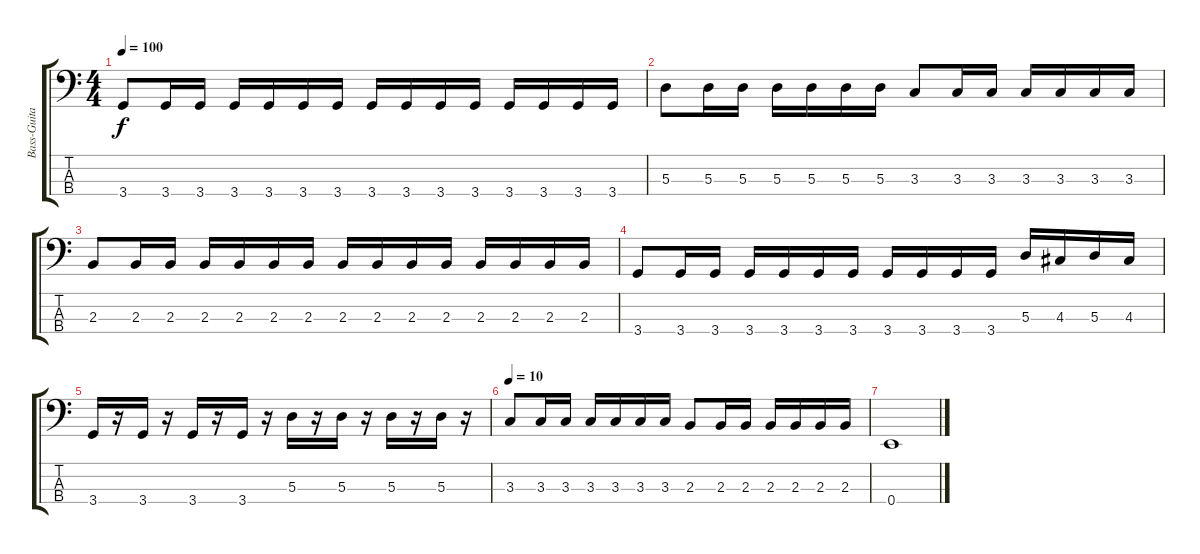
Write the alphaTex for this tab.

\track ("Bass-Guitar" "Bass-Guita") {instrument electricbasspick}
\staff {score tabs}
\tuning (G2 D2 A1 E1) {hide}
\ts (4 4)
\tempo 100
\clef f4
\ks c
3.4.8{dy f} 3.4.16 3.4.16 3.4.16 3.4.16 3.4.16 3.4.16 3.4.16 3.4.16 3.4.16 3.4.16 3.4.16 3.4.16 3.4.16 3.4.16 |
5.3.8 5.3.16 5.3.16 5.3.16 5.3.16 5.3.16 5.3.16 3.3.8 3.3.16 3.3.16 3.3.16 3.3.16 3.3.16 3.3.16 |
2.3.8 2.3.16 2.3.16 2.3.16 2.3.16 2.3.16 2.3.16 2.3.16 2.3.16 2.3.16 2.3.16 2.3.16 2.3.16 2.3.16 2.3.16 |
3.4.8 3.4.16 3.4.16 3.4.16 3.4.16 3.4.16 3.4.16 3.4.16 3.4.16 3.4.16 3.4.16 5.3.16 4.3.16 5.3.16 4.3.16 |
3.4.16 r.16 3.4.16 r.16 3.4.16 r.16 3.4.16 r.16 5.3.16 r.16 5.3.16 r.16 5.3.16 r.16 5.3.16 r.16 |
\tempo 10
3.3.8 3.3.16 3.3.16 3.3.16 3.3.16 3.3.16 3.3.16 2.3.8 2.3.16 2.3.16 2.3.16 2.3.16 2.3.16 2.3.16 |
0.4.1
